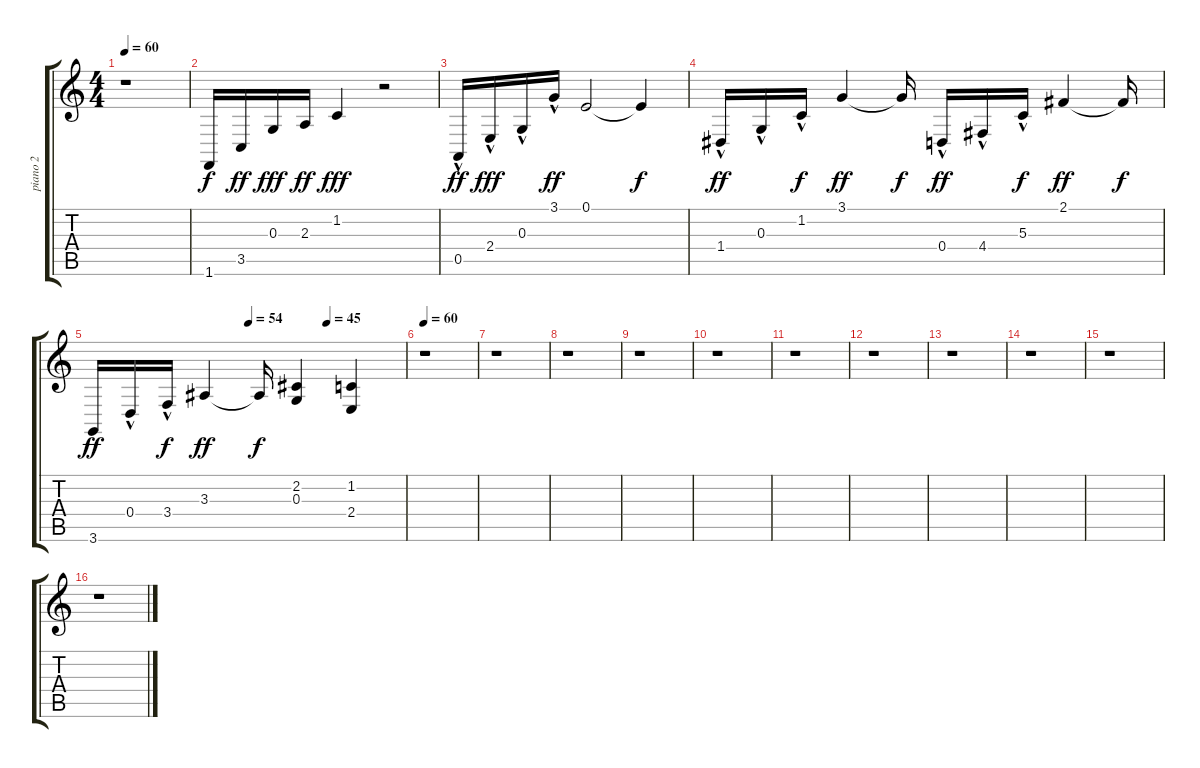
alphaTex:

\track ("piano 2" "piano 2") {instrument electricpiano2}
\staff {score tabs}
\tuning (E4 B3 G3 D3 A2 E2) {hide}
\ts (4 4)
\tempo 60
\clef g2
\ks c
r.1{dy f} |
1.6.16 3.5.16{dy ff} 0.3.16{dy fff} 2.3.16{dy ff} 1.2.4{dy fff} r.2 |
0.5{hac}.16{dy ff} 2.4{hac}.16{dy fff} 0.3{hac}.16 3.1{hac}.16{dy ff} 0.1.2 0.1{t}.4{dy f} |
1.4{hac}.16{dy ff} 0.3{hac}.16 1.2{hac}.16{dy f} 3.1.4{dy ff} 3.1{t}.16{dy f} 0.4{hac}.16{dy ff} 4.4{hac}.16 5.3{hac}.16{dy f} 2.1.4{dy ff} 2.1{t}.16{dy f} |
\tempo (54 0.5)
\tempo (45 0.75)
3.6.16{dy ff} 0.4{hac}.16 3.4{hac}.16{dy f} 3.3.4{dy ff} 3.3{t}.16{dy f} (2.2 0.3).4 (1.2 2.4).4 |
\tempo 60
r.1 |
r.1 |
r.1 |
r.1 |
r.1 |
r.1 |
r.1 |
r.1 |
r.1 |
r.1 |
r.1
